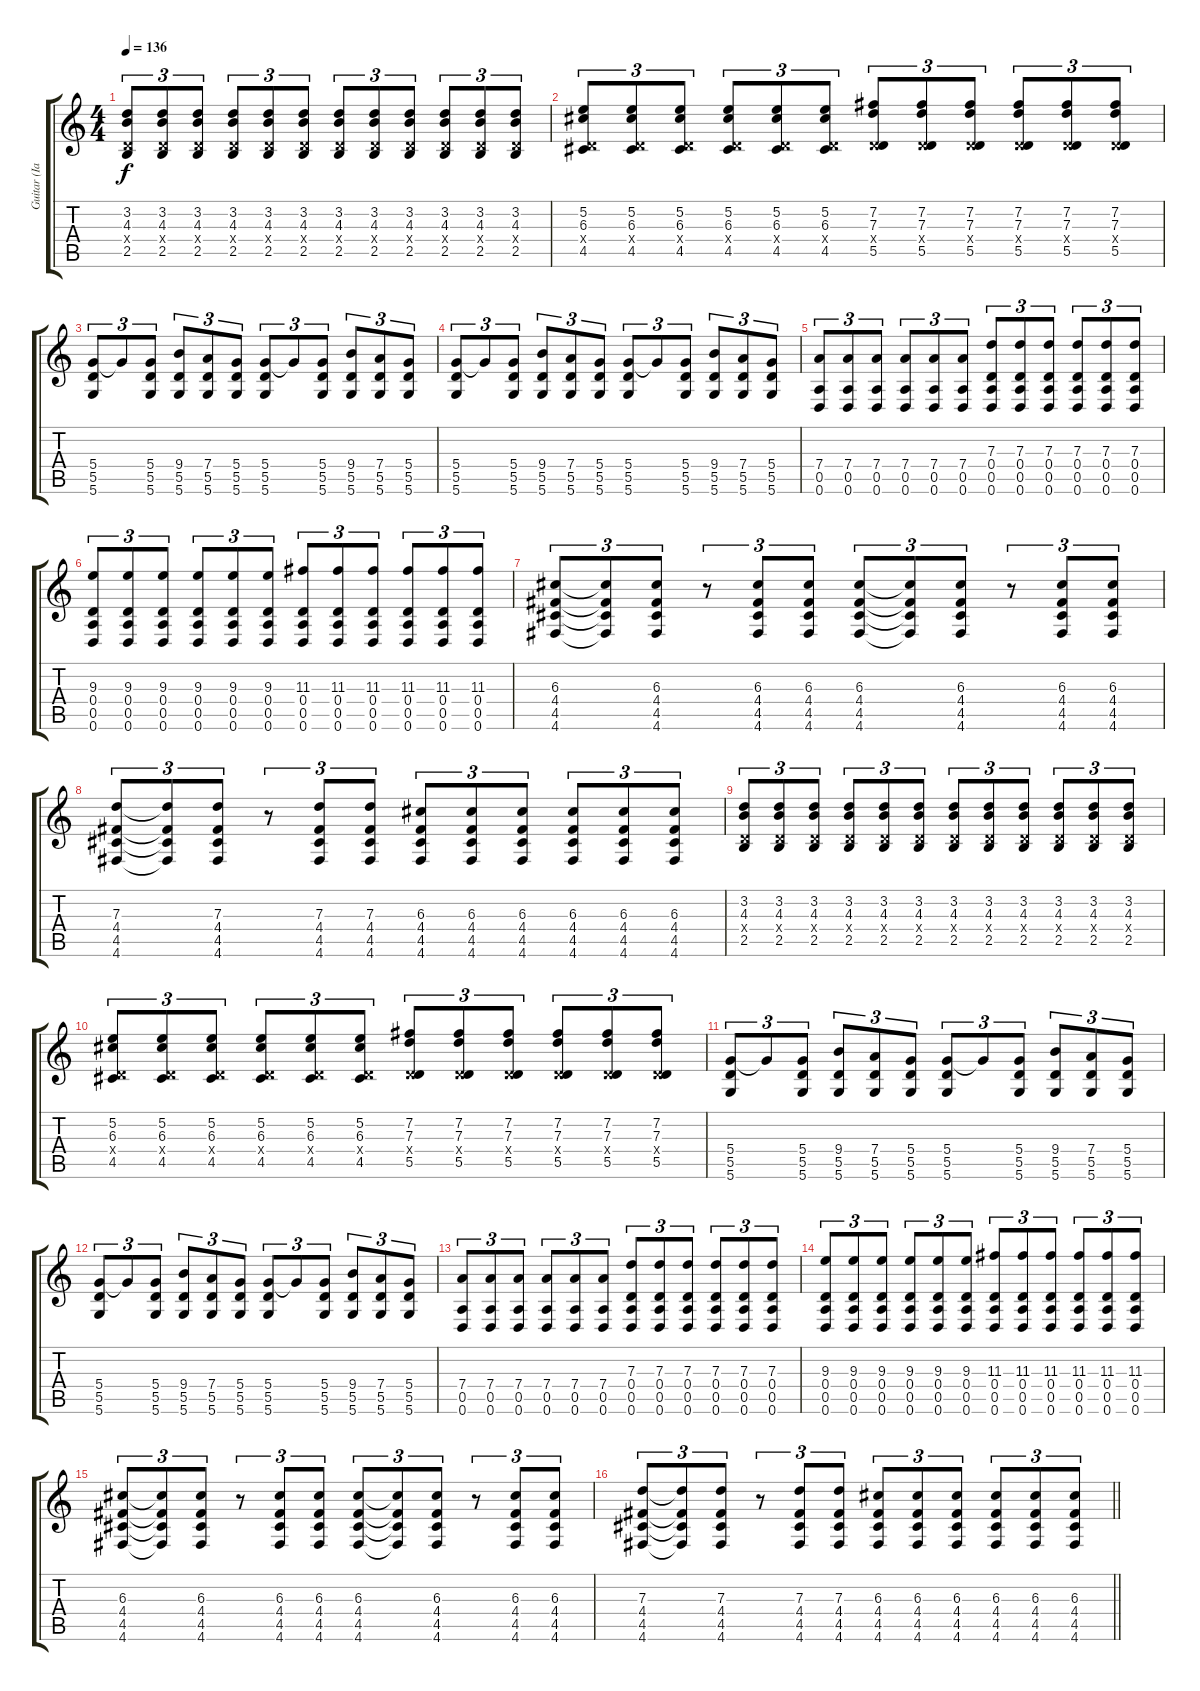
\track ("Guitar (Ian D'Sa)" "Guitar (Ia") {instrument electricguitarclean}
\staff {score tabs}
\tuning (E4 B3 G3 D3 A2 D2) {hide}
\ts (4 4)
\tempo 136
\clef g2
\ks c
(3.2 4.3 0.4{x} 2.5).8{tu (3 2) dy f} (3.2 4.3 0.4{x} 2.5).8{tu (3 2)} (3.2 4.3 0.4{x} 2.5).8{tu (3 2)} (3.2 4.3 0.4{x} 2.5).8{tu (3 2)} (3.2 4.3 0.4{x} 2.5).8{tu (3 2)} (3.2 4.3 0.4{x} 2.5).8{tu (3 2)} (3.2 4.3 0.4{x} 2.5).8{tu (3 2)} (3.2 4.3 0.4{x} 2.5).8{tu (3 2)} (3.2 4.3 0.4{x} 2.5).8{tu (3 2)} (3.2 4.3 0.4{x} 2.5).8{tu (3 2)} (3.2 4.3 0.4{x} 2.5).8{tu (3 2)} (3.2 4.3 0.4{x} 2.5).8{tu (3 2)} |
(5.2 6.3 0.4{x} 4.5).8{tu (3 2)} (5.2 6.3 0.4{x} 4.5).8{tu (3 2)} (5.2 6.3 0.4{x} 4.5).8{tu (3 2)} (5.2 6.3 0.4{x} 4.5).8{tu (3 2)} (5.2 6.3 0.4{x} 4.5).8{tu (3 2)} (5.2 6.3 0.4{x} 4.5).8{tu (3 2)} (7.2 7.3 0.4{x} 5.5).8{tu (3 2)} (7.2 7.3 0.4{x} 5.5).8{tu (3 2)} (7.2 7.3 0.4{x} 5.5).8{tu (3 2)} (7.2 7.3 0.4{x} 5.5).8{tu (3 2)} (7.2 7.3 0.4{x} 5.5).8{tu (3 2)} (7.2 7.3 0.4{x} 5.5).8{tu (3 2)} |
(5.4 5.5 5.6).8{tu (3 2)} 5.4{t}.8{tu (3 2)} (5.4 5.5 5.6).8{tu (3 2)} (9.4 5.5 5.6).8{tu (3 2)} (7.4 5.5 5.6).8{tu (3 2)} (5.4 5.5 5.6).8{tu (3 2)} (5.4 5.5 5.6).8{tu (3 2)} 5.4{t}.8{tu (3 2)} (5.4 5.5 5.6).8{tu (3 2)} (9.4 5.5 5.6).8{tu (3 2)} (7.4 5.5 5.6).8{tu (3 2)} (5.4 5.5 5.6).8{tu (3 2)} |
(5.4 5.5 5.6).8{tu (3 2)} 5.4{t}.8{tu (3 2)} (5.4 5.5 5.6).8{tu (3 2)} (9.4 5.5 5.6).8{tu (3 2)} (7.4 5.5 5.6).8{tu (3 2)} (5.4 5.5 5.6).8{tu (3 2)} (5.4 5.5 5.6).8{tu (3 2)} 5.4{t}.8{tu (3 2)} (5.4 5.5 5.6).8{tu (3 2)} (9.4 5.5 5.6).8{tu (3 2)} (7.4 5.5 5.6).8{tu (3 2)} (5.4 5.5 5.6).8{tu (3 2)} |
(7.4 0.5 0.6).8{tu (3 2)} (7.4 0.5 0.6).8{tu (3 2)} (7.4 0.5 0.6).8{tu (3 2)} (7.4 0.5 0.6).8{tu (3 2)} (7.4 0.5 0.6).8{tu (3 2)} (7.4 0.5 0.6).8{tu (3 2)} (7.3 0.4 0.5 0.6).8{tu (3 2)} (7.3 0.4 0.5 0.6).8{tu (3 2)} (7.3 0.4 0.5 0.6).8{tu (3 2)} (7.3 0.4 0.5 0.6).8{tu (3 2)} (7.3 0.4 0.5 0.6).8{tu (3 2)} (7.3 0.4 0.5 0.6).8{tu (3 2)} |
(9.3 0.4 0.5 0.6).8{tu (3 2)} (9.3 0.4 0.5 0.6).8{tu (3 2)} (9.3 0.4 0.5 0.6).8{tu (3 2)} (9.3 0.4 0.5 0.6).8{tu (3 2)} (9.3 0.4 0.5 0.6).8{tu (3 2)} (9.3 0.4 0.5 0.6).8{tu (3 2)} (11.3 0.4 0.5 0.6).8{tu (3 2)} (11.3 0.4 0.5 0.6).8{tu (3 2)} (11.3 0.4 0.5 0.6).8{tu (3 2)} (11.3 0.4 0.5 0.6).8{tu (3 2)} (11.3 0.4 0.5 0.6).8{tu (3 2)} (11.3 0.4 0.5 0.6).8{tu (3 2)} |
(6.3 4.4 4.5 4.6).8{tu (3 2) instrument overdrivenguitar} (6.3{t} 4.4{t} 4.5{t} 4.6{t}).8{tu (3 2)} (6.3 4.4 4.5 4.6).8{tu (3 2)} r.8{tu (3 2)} (6.3 4.4 4.5 4.6).8{tu (3 2)} (6.3 4.4 4.5 4.6).8{tu (3 2)} (6.3 4.4 4.5 4.6).8{tu (3 2)} (6.3{t} 4.4{t} 4.5{t} 4.6{t}).8{tu (3 2)} (6.3 4.4 4.5 4.6).8{tu (3 2)} r.8{tu (3 2)} (6.3 4.4 4.5 4.6).8{tu (3 2)} (6.3 4.4 4.5 4.6).8{tu (3 2)} |
(7.3 4.4 4.5 4.6).8{tu (3 2)} (7.3{t} 4.4{t} 4.5{t} 4.6{t}).8{tu (3 2)} (7.3 4.4 4.5 4.6).8{tu (3 2)} r.8{tu (3 2)} (7.3 4.4 4.5 4.6).8{tu (3 2)} (7.3 4.4 4.5 4.6).8{tu (3 2)} (6.3 4.4 4.5 4.6).8{tu (3 2)} (6.3 4.4 4.5 4.6).8{tu (3 2)} (6.3 4.4 4.5 4.6).8{tu (3 2)} (6.3 4.4 4.5 4.6).8{tu (3 2)} (6.3 4.4 4.5 4.6).8{tu (3 2)} (6.3 4.4 4.5 4.6).8{tu (3 2)} |
(3.2 4.3 0.4{x} 2.5).8{tu (3 2)} (3.2 4.3 0.4{x} 2.5).8{tu (3 2)} (3.2 4.3 0.4{x} 2.5).8{tu (3 2)} (3.2 4.3 0.4{x} 2.5).8{tu (3 2)} (3.2 4.3 0.4{x} 2.5).8{tu (3 2)} (3.2 4.3 0.4{x} 2.5).8{tu (3 2)} (3.2 4.3 0.4{x} 2.5).8{tu (3 2)} (3.2 4.3 0.4{x} 2.5).8{tu (3 2)} (3.2 4.3 0.4{x} 2.5).8{tu (3 2)} (3.2 4.3 0.4{x} 2.5).8{tu (3 2)} (3.2 4.3 0.4{x} 2.5).8{tu (3 2)} (3.2 4.3 0.4{x} 2.5).8{tu (3 2)} |
(5.2 6.3 0.4{x} 4.5).8{tu (3 2)} (5.2 6.3 0.4{x} 4.5).8{tu (3 2)} (5.2 6.3 0.4{x} 4.5).8{tu (3 2)} (5.2 6.3 0.4{x} 4.5).8{tu (3 2)} (5.2 6.3 0.4{x} 4.5).8{tu (3 2)} (5.2 6.3 0.4{x} 4.5).8{tu (3 2)} (7.2 7.3 0.4{x} 5.5).8{tu (3 2)} (7.2 7.3 0.4{x} 5.5).8{tu (3 2)} (7.2 7.3 0.4{x} 5.5).8{tu (3 2)} (7.2 7.3 0.4{x} 5.5).8{tu (3 2)} (7.2 7.3 0.4{x} 5.5).8{tu (3 2)} (7.2 7.3 0.4{x} 5.5).8{tu (3 2)} |
(5.4 5.5 5.6).8{tu (3 2)} 5.4{t}.8{tu (3 2)} (5.4 5.5 5.6).8{tu (3 2)} (9.4 5.5 5.6).8{tu (3 2)} (7.4 5.5 5.6).8{tu (3 2)} (5.4 5.5 5.6).8{tu (3 2)} (5.4 5.5 5.6).8{tu (3 2)} 5.4{t}.8{tu (3 2)} (5.4 5.5 5.6).8{tu (3 2)} (9.4 5.5 5.6).8{tu (3 2)} (7.4 5.5 5.6).8{tu (3 2)} (5.4 5.5 5.6).8{tu (3 2)} |
(5.4 5.5 5.6).8{tu (3 2)} 5.4{t}.8{tu (3 2)} (5.4 5.5 5.6).8{tu (3 2)} (9.4 5.5 5.6).8{tu (3 2)} (7.4 5.5 5.6).8{tu (3 2)} (5.4 5.5 5.6).8{tu (3 2)} (5.4 5.5 5.6).8{tu (3 2)} 5.4{t}.8{tu (3 2)} (5.4 5.5 5.6).8{tu (3 2)} (9.4 5.5 5.6).8{tu (3 2)} (7.4 5.5 5.6).8{tu (3 2)} (5.4 5.5 5.6).8{tu (3 2)} |
(7.4 0.5 0.6).8{tu (3 2)} (7.4 0.5 0.6).8{tu (3 2)} (7.4 0.5 0.6).8{tu (3 2)} (7.4 0.5 0.6).8{tu (3 2)} (7.4 0.5 0.6).8{tu (3 2)} (7.4 0.5 0.6).8{tu (3 2)} (7.3 0.4 0.5 0.6).8{tu (3 2)} (7.3 0.4 0.5 0.6).8{tu (3 2)} (7.3 0.4 0.5 0.6).8{tu (3 2)} (7.3 0.4 0.5 0.6).8{tu (3 2)} (7.3 0.4 0.5 0.6).8{tu (3 2)} (7.3 0.4 0.5 0.6).8{tu (3 2)} |
(9.3 0.4 0.5 0.6).8{tu (3 2)} (9.3 0.4 0.5 0.6).8{tu (3 2)} (9.3 0.4 0.5 0.6).8{tu (3 2)} (9.3 0.4 0.5 0.6).8{tu (3 2)} (9.3 0.4 0.5 0.6).8{tu (3 2)} (9.3 0.4 0.5 0.6).8{tu (3 2)} (11.3 0.4 0.5 0.6).8{tu (3 2)} (11.3 0.4 0.5 0.6).8{tu (3 2)} (11.3 0.4 0.5 0.6).8{tu (3 2)} (11.3 0.4 0.5 0.6).8{tu (3 2)} (11.3 0.4 0.5 0.6).8{tu (3 2)} (11.3 0.4 0.5 0.6).8{tu (3 2)} |
(6.3 4.4 4.5 4.6).8{tu (3 2) instrument overdrivenguitar} (6.3{t} 4.4{t} 4.5{t} 4.6{t}).8{tu (3 2)} (6.3 4.4 4.5 4.6).8{tu (3 2)} r.8{tu (3 2)} (6.3 4.4 4.5 4.6).8{tu (3 2)} (6.3 4.4 4.5 4.6).8{tu (3 2)} (6.3 4.4 4.5 4.6).8{tu (3 2)} (6.3{t} 4.4{t} 4.5{t} 4.6{t}).8{tu (3 2)} (6.3 4.4 4.5 4.6).8{tu (3 2)} r.8{tu (3 2)} (6.3 4.4 4.5 4.6).8{tu (3 2)} (6.3 4.4 4.5 4.6).8{tu (3 2)} |
\barLineRight lightlight
(7.3 4.4 4.5 4.6).8{tu (3 2)} (7.3{t} 4.4{t} 4.5{t} 4.6{t}).8{tu (3 2)} (7.3 4.4 4.5 4.6).8{tu (3 2)} r.8{tu (3 2)} (7.3 4.4 4.5 4.6).8{tu (3 2)} (7.3 4.4 4.5 4.6).8{tu (3 2)} (6.3 4.4 4.5 4.6).8{tu (3 2)} (6.3 4.4 4.5 4.6).8{tu (3 2)} (6.3 4.4 4.5 4.6).8{tu (3 2)} (6.3 4.4 4.5 4.6).8{tu (3 2)} (6.3 4.4 4.5 4.6).8{tu (3 2)} (6.3 4.4 4.5 4.6).8{tu (3 2)}
